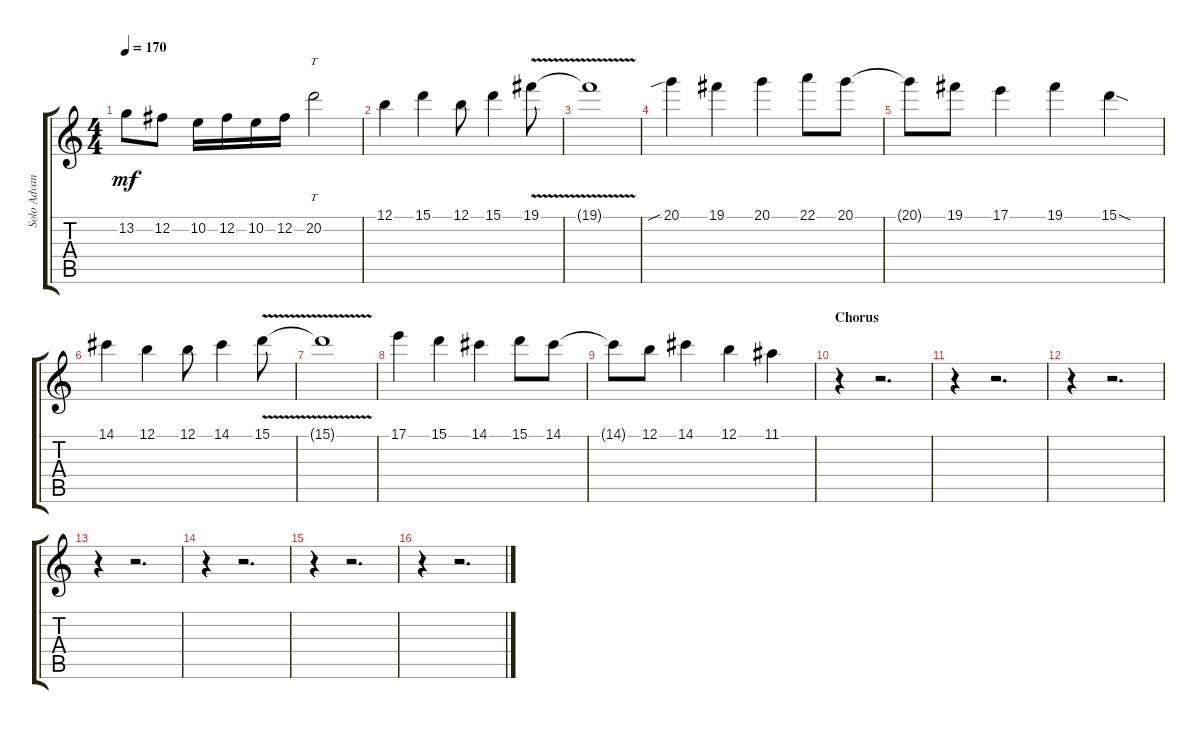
\track ("Solo Advanced" "Solo Advan") {instrument distortionguitar}
\staff {score tabs}
\tuning (B3 Gb3 D3 A2 E2 B1) {hide}
\ts (4 4)
\tempo 170
\clef g2
\ks c
13.2.8{dy mf} 12.2.8 10.2.16 12.2.16 10.2.16 12.2.16 20.2.2{tt} |
12.1.4 15.1.4 12.1.8 15.1.4 19.1{v}.8 |
19.1{v t}.1 |
20.1{sib}.4 19.1.4 20.1.4 22.1.8 20.1.8 |
20.1{t}.8 19.1.8 17.1.4 19.1.4 15.1{sod}.4 |
14.1.4 12.1.4 12.1.8 14.1.4 15.1{v}.8 |
15.1{v t}.1 |
17.1.4 15.1.4 14.1.4 15.1.8 14.1.8 |
14.1{t}.8 12.1.8 14.1.4 12.1.4 11.1.4 |
\section ("" "Chorus")
r.4 r.2{d} |
r.4 r.2{d} |
r.4 r.2{d} |
r.4 r.2{d} |
r.4 r.2{d} |
r.4 r.2{d} |
r.4 r.2{d}
